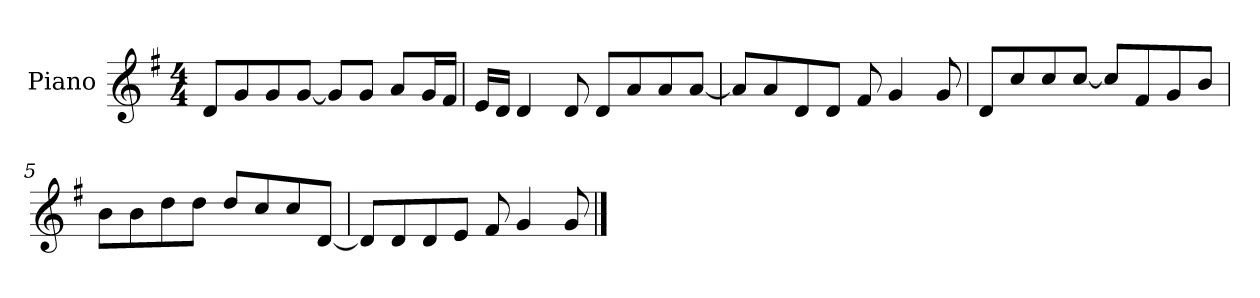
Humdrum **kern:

**kern
*part1
*staff1
*I"Piano
*I'P-no
*clefG2
*k[f#]
*M4/4
*MM90
=1
8d/L
8g/
8g/
[8g/J
8g/L]
8g/J
8a/L
16g/L
16f#/JJ
=2
16e/LL
16d/JJ
4d/
8d/
8d/L
8a/
8a/
[8a/J
=3
8a/L]
8a/
8d/
8d/J
8f#/
4g/
8g/
=4
8d/L
8cc/
8cc/
[8cc/J
8cc/L]
8f#/
8g/
8b/J
!!LO:LB:g=z
=5
8b\L
8b\
8dd\
8dd\J
8dd/L
8cc/
8cc/
[8d/J
=6
8d/L]
8d/
8d/
8e/J
8f#/
4g/
8g/
==
*-
